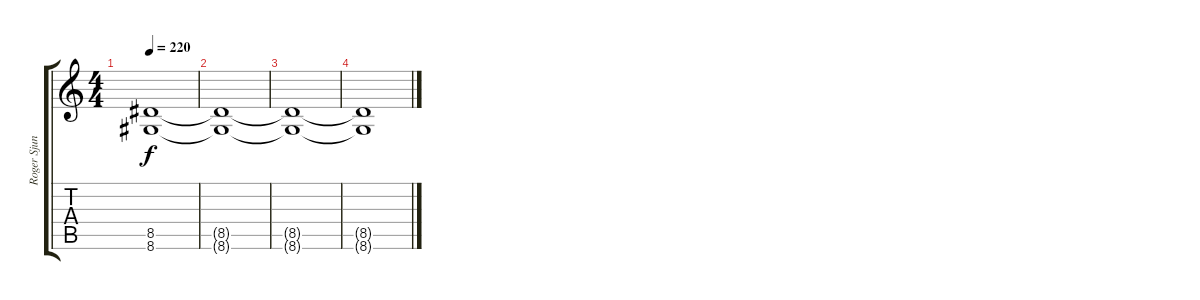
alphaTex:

\track ("Roger Sjunneson" "Roger Sjun") {instrument distortionguitar}
\staff {score tabs}
\tuning (D4 A3 F3 C3 G2 C2) {hide}
\ts (4 4)
\tempo 220
\clef g2
\ks c
(8.5{t} 8.6{t}).1{dy f} |
(8.5{t} 8.6{t}).1 |
(8.5{t} 8.6{t}).1 |
(8.5{t} 8.6{t}).1
